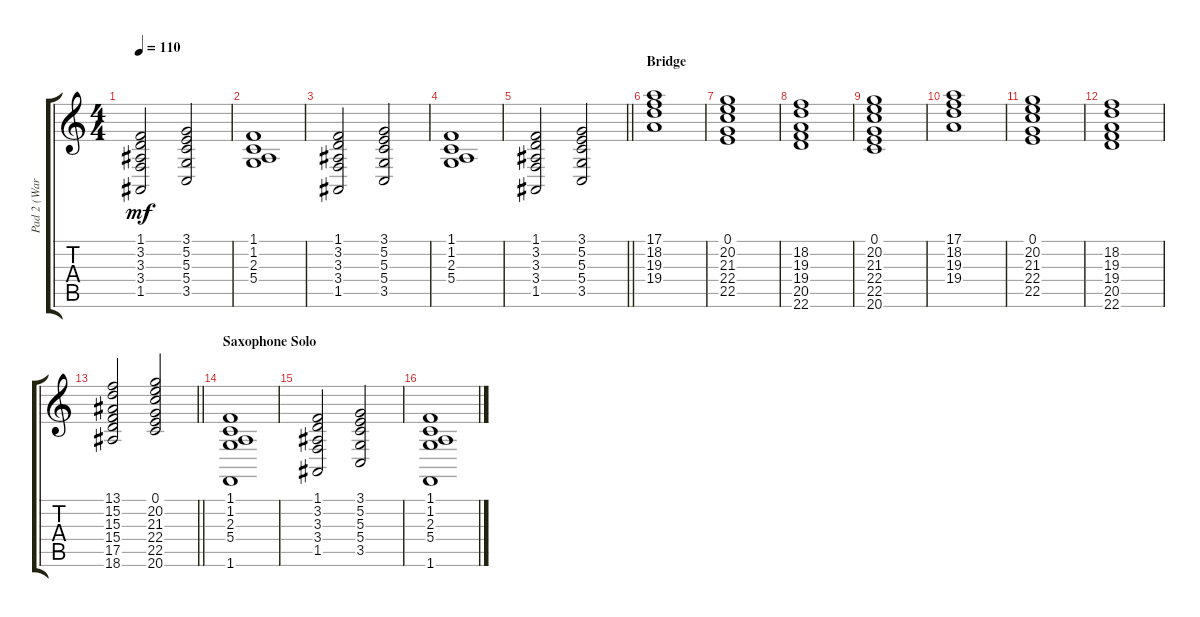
\track ("Pad 2 (Warm)" "Pad 2 (War") {instrument pad2warm}
\staff {score tabs}
\tuning (E4 B3 G3 D3 A2 E2) {hide}
\ts (4 4)
\tempo 110
\clef g2
\ks c
(1.1 3.2 3.3 3.4 1.5).2{dy mf} (3.1 5.2 5.3 5.4 3.5).2 |
(1.1 1.2 2.3 5.4).1 |
(1.1 3.2 3.3 3.4 1.5).2 (3.1 5.2 5.3 5.4 3.5).2 |
(1.1 1.2 2.3 5.4).1 |
\barLineRight lightlight
(1.1 3.2 3.3 3.4 1.5).2 (3.1 5.2 5.3 5.4 3.5).2 |
\section ("" "Bridge")
(17.1 18.2 19.3 19.4).1 |
(0.1 20.2 21.3 22.4 22.5).1 |
(18.2 19.3 19.4 20.5 22.6).1 |
(0.1 20.2 21.3 22.4 22.5 20.6).1 |
(17.1 18.2 19.3 19.4).1 |
(0.1 20.2 21.3 22.4 22.5).1 |
(18.2 19.3 19.4 20.5 22.6).1 |
\barLineRight lightlight
(13.1 15.2 15.3 15.4 17.5 18.6).2 (0.1 20.2 21.3 22.4 22.5 20.6).2 |
\section ("" "Saxophone Solo")
(1.1 1.2 2.3 5.4 1.6).1 |
(1.1 3.2 3.3 3.4 1.5).2 (3.1 5.2 5.3 5.4 3.5).2 |
(1.1 1.2 2.3 5.4 1.6).1
